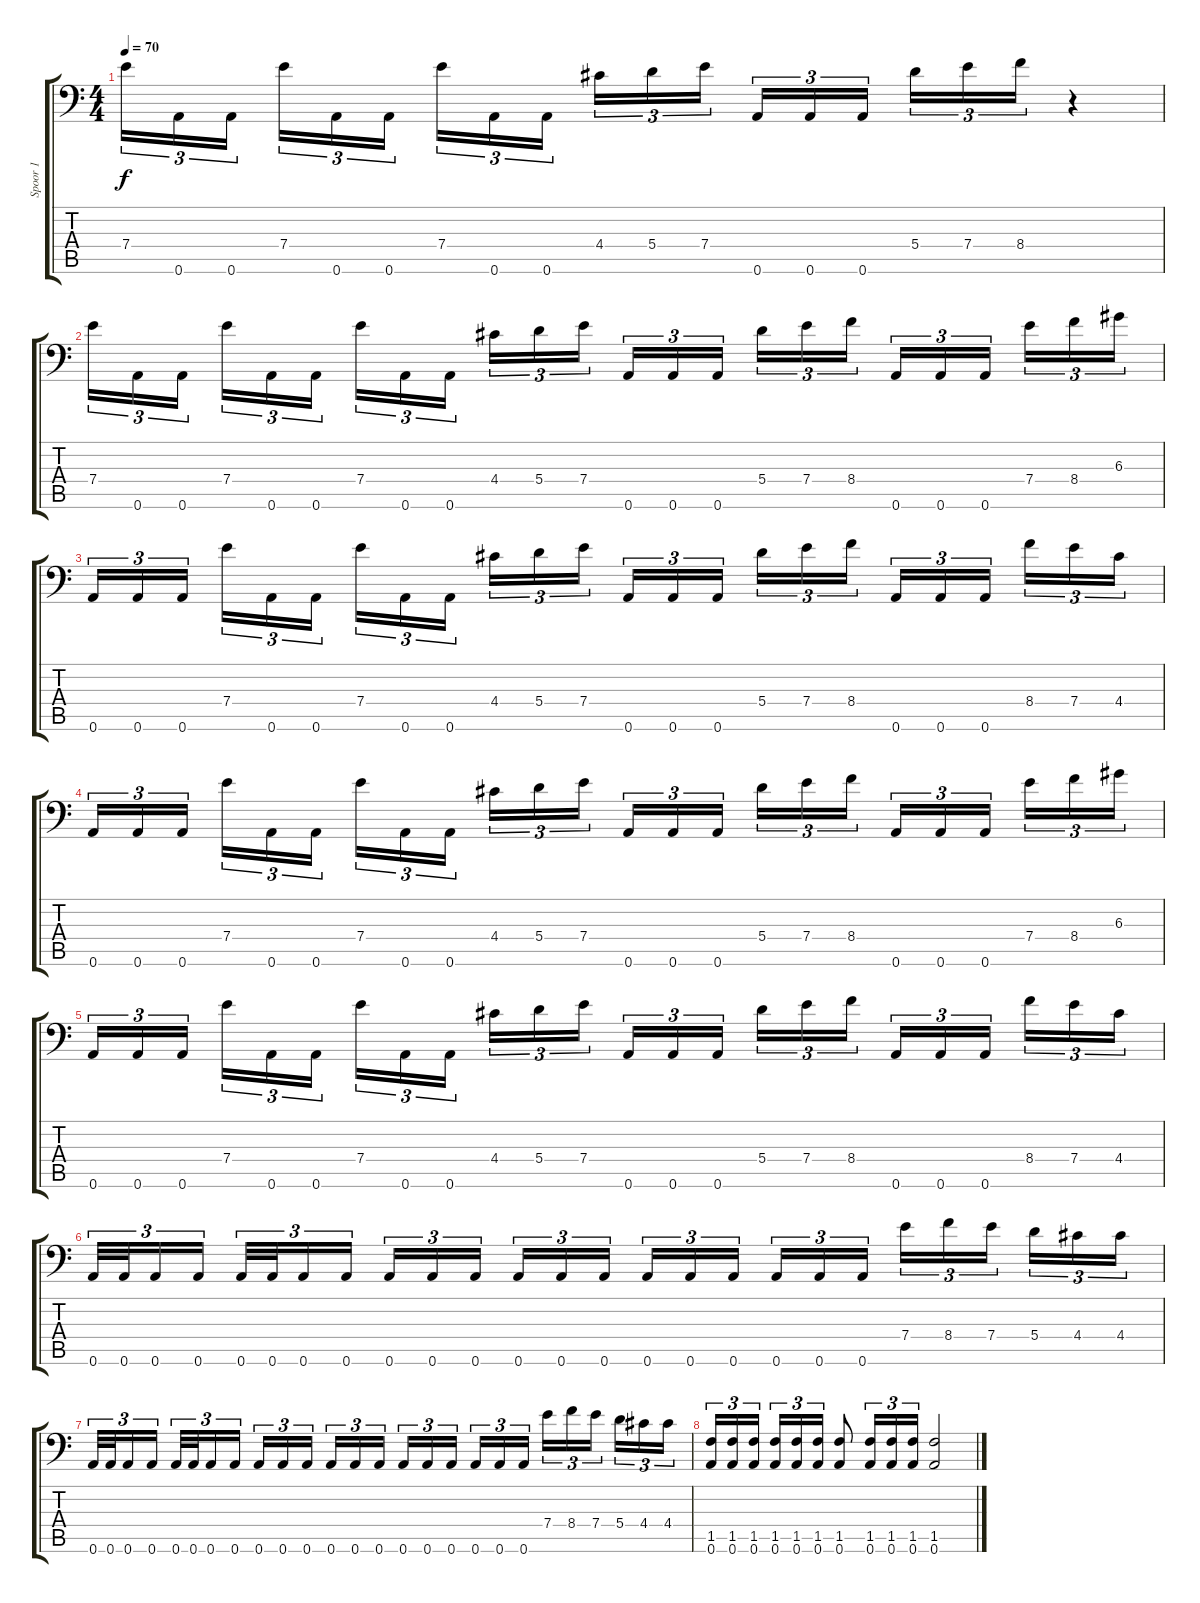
\track ("Spoor 1" "Spoor 1") {instrument distortionguitar}
\staff {score tabs}
\tuning (B3 Gb3 D3 A2 E2 A1) {hide}
\ts (4 4)
\tempo 70
\clef f4
\ks c
7.4.16{tu (3 2) dy f} 0.6.16{tu (3 2)} 0.6.16{tu (3 2) beam splitsecondary} 7.4.16{tu (3 2)} 0.6.16{tu (3 2)} 0.6.16{tu (3 2)} 7.4.16{tu (3 2)} 0.6.16{tu (3 2)} 0.6.16{tu (3 2) beam splitsecondary} 4.4.16{tu (3 2)} 5.4.16{tu (3 2)} 7.4.16{tu (3 2)} 0.6.16{tu (3 2)} 0.6.16{tu (3 2)} 0.6.16{tu (3 2) beam splitsecondary} 5.4.16{tu (3 2)} 7.4.16{tu (3 2)} 8.4.16{tu (3 2)} r.4 |
7.4.16{tu (3 2)} 0.6.16{tu (3 2)} 0.6.16{tu (3 2) beam splitsecondary} 7.4.16{tu (3 2)} 0.6.16{tu (3 2)} 0.6.16{tu (3 2)} 7.4.16{tu (3 2)} 0.6.16{tu (3 2)} 0.6.16{tu (3 2) beam splitsecondary} 4.4.16{tu (3 2)} 5.4.16{tu (3 2)} 7.4.16{tu (3 2)} 0.6.16{tu (3 2)} 0.6.16{tu (3 2)} 0.6.16{tu (3 2) beam splitsecondary} 5.4.16{tu (3 2)} 7.4.16{tu (3 2)} 8.4.16{tu (3 2)} 0.6.16{tu (3 2)} 0.6.16{tu (3 2)} 0.6.16{tu (3 2) beam splitsecondary} 7.4.16{tu (3 2)} 8.4.16{tu (3 2)} 6.3.16{tu (3 2)} |
0.6.16{tu (3 2)} 0.6.16{tu (3 2)} 0.6.16{tu (3 2) beam splitsecondary} 7.4.16{tu (3 2)} 0.6.16{tu (3 2)} 0.6.16{tu (3 2)} 7.4.16{tu (3 2)} 0.6.16{tu (3 2)} 0.6.16{tu (3 2) beam splitsecondary} 4.4.16{tu (3 2)} 5.4.16{tu (3 2)} 7.4.16{tu (3 2)} 0.6.16{tu (3 2)} 0.6.16{tu (3 2)} 0.6.16{tu (3 2) beam splitsecondary} 5.4.16{tu (3 2)} 7.4.16{tu (3 2)} 8.4.16{tu (3 2)} 0.6.16{tu (3 2)} 0.6.16{tu (3 2)} 0.6.16{tu (3 2) beam splitsecondary} 8.4.16{tu (3 2)} 7.4.16{tu (3 2)} 4.4.16{tu (3 2)} |
0.6.16{tu (3 2)} 0.6.16{tu (3 2)} 0.6.16{tu (3 2) beam splitsecondary} 7.4.16{tu (3 2)} 0.6.16{tu (3 2)} 0.6.16{tu (3 2)} 7.4.16{tu (3 2)} 0.6.16{tu (3 2)} 0.6.16{tu (3 2) beam splitsecondary} 4.4.16{tu (3 2)} 5.4.16{tu (3 2)} 7.4.16{tu (3 2)} 0.6.16{tu (3 2)} 0.6.16{tu (3 2)} 0.6.16{tu (3 2) beam splitsecondary} 5.4.16{tu (3 2)} 7.4.16{tu (3 2)} 8.4.16{tu (3 2)} 0.6.16{tu (3 2)} 0.6.16{tu (3 2)} 0.6.16{tu (3 2) beam splitsecondary} 7.4.16{tu (3 2)} 8.4.16{tu (3 2)} 6.3.16{tu (3 2)} |
0.6.16{tu (3 2)} 0.6.16{tu (3 2)} 0.6.16{tu (3 2) beam splitsecondary} 7.4.16{tu (3 2)} 0.6.16{tu (3 2)} 0.6.16{tu (3 2)} 7.4.16{tu (3 2)} 0.6.16{tu (3 2)} 0.6.16{tu (3 2) beam splitsecondary} 4.4.16{tu (3 2)} 5.4.16{tu (3 2)} 7.4.16{tu (3 2)} 0.6.16{tu (3 2)} 0.6.16{tu (3 2)} 0.6.16{tu (3 2) beam splitsecondary} 5.4.16{tu (3 2)} 7.4.16{tu (3 2)} 8.4.16{tu (3 2)} 0.6.16{tu (3 2)} 0.6.16{tu (3 2)} 0.6.16{tu (3 2) beam splitsecondary} 8.4.16{tu (3 2)} 7.4.16{tu (3 2)} 4.4.16{tu (3 2)} |
0.6.32{tu (3 2)} 0.6.32{tu (3 2)} 0.6.16{tu (3 2)} 0.6.16{tu (3 2) beam splitsecondary} 0.6.32{tu (3 2)} 0.6.32{tu (3 2)} 0.6.16{tu (3 2)} 0.6.16{tu (3 2)} 0.6.16{tu (3 2)} 0.6.16{tu (3 2)} 0.6.16{tu (3 2) beam splitsecondary} 0.6.16{tu (3 2)} 0.6.16{tu (3 2)} 0.6.16{tu (3 2)} 0.6.16{tu (3 2)} 0.6.16{tu (3 2)} 0.6.16{tu (3 2) beam splitsecondary} 0.6.16{tu (3 2)} 0.6.16{tu (3 2)} 0.6.16{tu (3 2)} 7.4.16{tu (3 2)} 8.4.16{tu (3 2)} 7.4.16{tu (3 2) beam splitsecondary} 5.4.16{tu (3 2)} 4.4.16{tu (3 2)} 4.4.16{tu (3 2)} |
0.6.32{tu (3 2)} 0.6.32{tu (3 2)} 0.6.16{tu (3 2)} 0.6.16{tu (3 2) beam splitsecondary} 0.6.32{tu (3 2)} 0.6.32{tu (3 2)} 0.6.16{tu (3 2)} 0.6.16{tu (3 2)} 0.6.16{tu (3 2)} 0.6.16{tu (3 2)} 0.6.16{tu (3 2) beam splitsecondary} 0.6.16{tu (3 2)} 0.6.16{tu (3 2)} 0.6.16{tu (3 2)} 0.6.16{tu (3 2)} 0.6.16{tu (3 2)} 0.6.16{tu (3 2) beam splitsecondary} 0.6.16{tu (3 2)} 0.6.16{tu (3 2)} 0.6.16{tu (3 2)} 7.4.16{tu (3 2)} 8.4.16{tu (3 2)} 7.4.16{tu (3 2) beam splitsecondary} 5.4.16{tu (3 2)} 4.4.16{tu (3 2)} 4.4.16{tu (3 2)} |
(1.5 0.6).16{tu (3 2)} (1.5 0.6).16{tu (3 2)} (1.5 0.6).16{tu (3 2) beam splitsecondary} (1.5 0.6).16{tu (3 2)} (1.5 0.6).16{tu (3 2)} (1.5 0.6).16{tu (3 2)} (1.5 0.6).8 (1.5 0.6).16{tu (3 2)} (1.5 0.6).16{tu (3 2)} (1.5 0.6).16{tu (3 2)} (1.5 0.6).2
